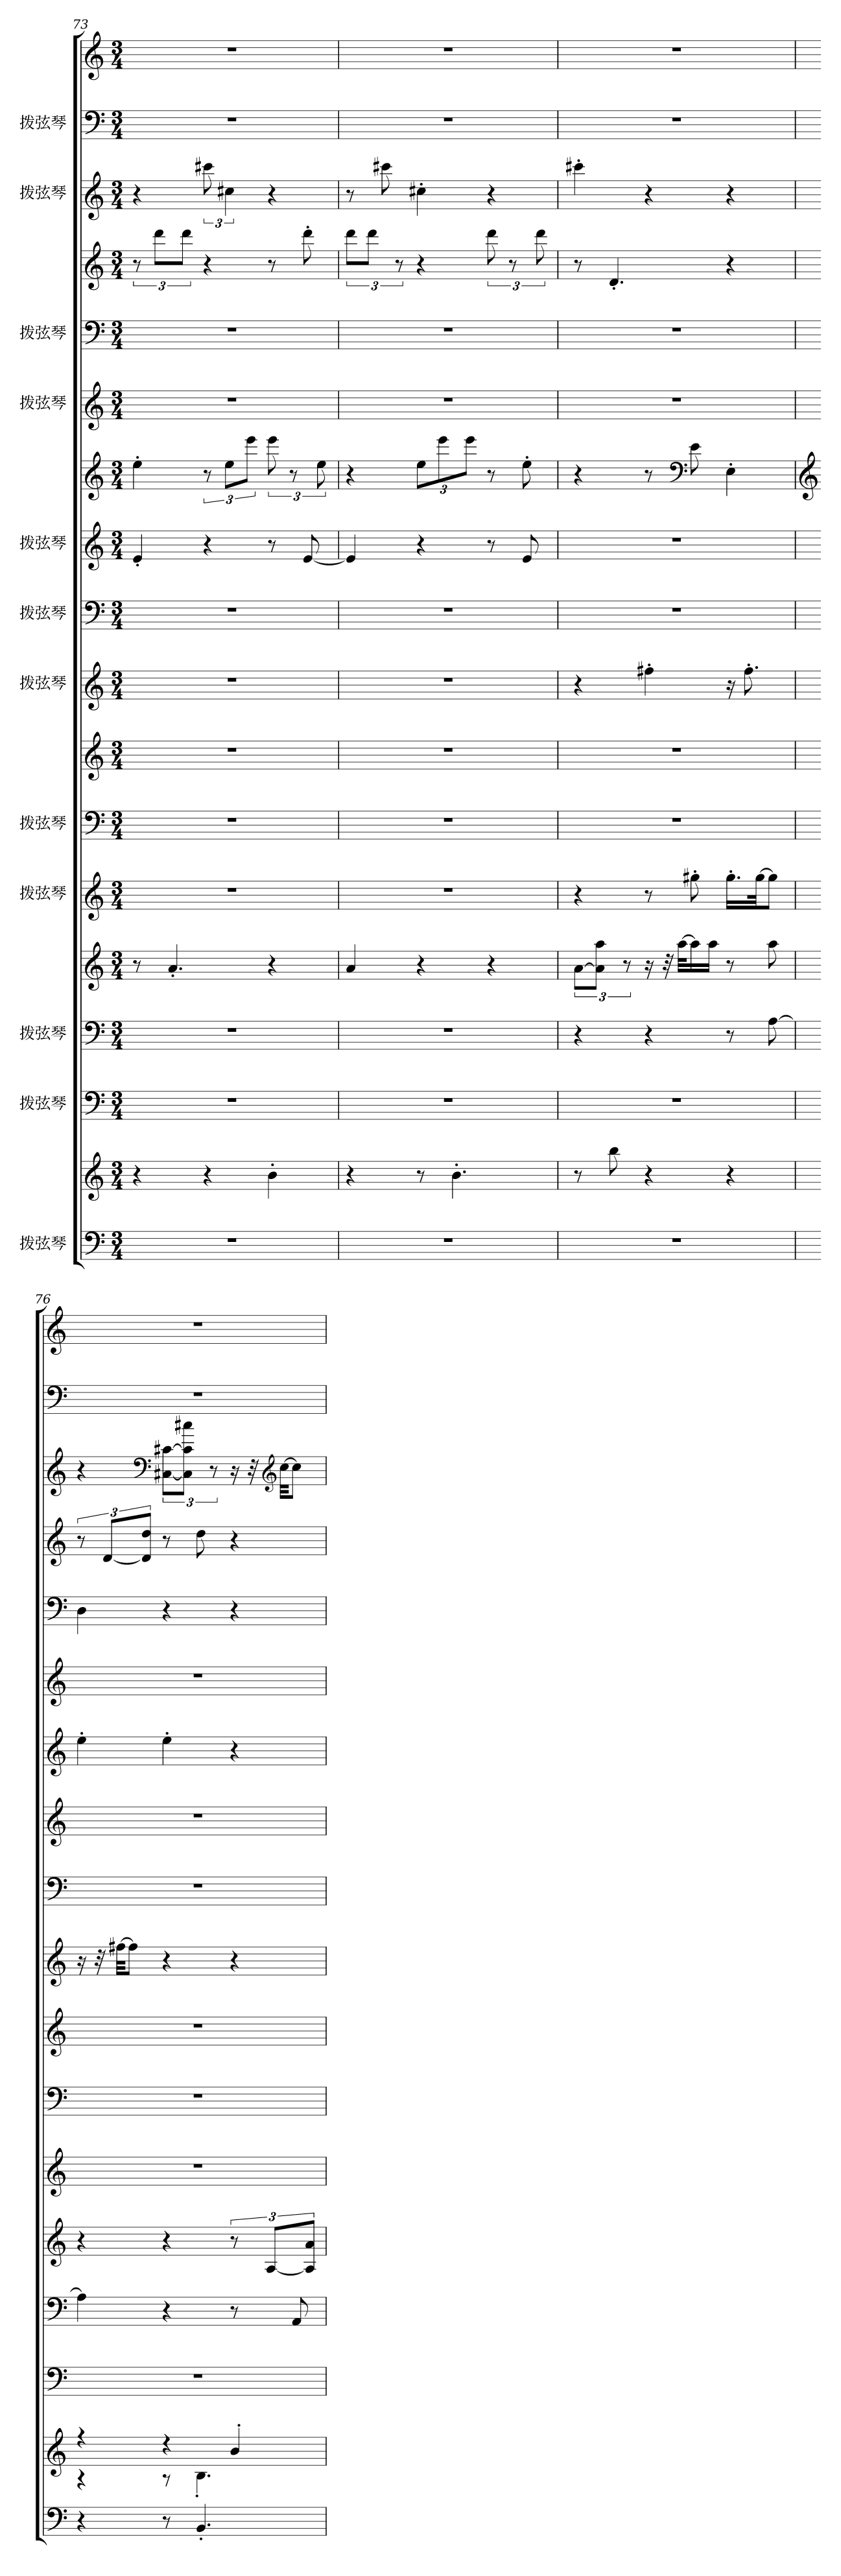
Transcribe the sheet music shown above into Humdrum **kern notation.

**kern	**kern	**kern	**kern	**kern	**kern	**kern	**kern	**kern	**kern	**kern	**kern	**kern	**kern	**kern	**kern	**kern	**kern
*part12	*part12	*part11	*part10	*part10	*part9	*part8	*part8	*part7	*part6	*part5	*part5	*part4	*part3	*part3	*part2	*part1	*part1
*staff18	*staff17	*staff16	*staff15	*staff14	*staff13	*staff12	*staff11	*staff10	*staff9	*staff8	*staff7	*staff6	*staff5	*staff4	*staff3	*staff2	*staff1
*I"拨弦琴	*	*I"拨弦琴	*I"拨弦琴	*	*I"拨弦琴	*I"拨弦琴	*	*I"拨弦琴	*I"拨弦琴	*I"拨弦琴	*	*I"拨弦琴	*I"拨弦琴	*	*I"拨弦琴	*I"拨弦琴	*
*clefF4	*clefG2	*clefF4	*clefF4	*clefG2	*clefG2	*clefF4	*clefG2	*clefG2	*clefF4	*clefG2	*clefG2	*clefG2	*clefF4	*clefG2	*clefG2	*clefF4	*clefG2
*k[]	*k[]	*k[]	*k[]	*k[]	*k[]	*k[]	*k[]	*k[]	*k[]	*k[]	*k[]	*k[]	*k[]	*k[]	*k[]	*k[]	*k[]
*M3/4	*M3/4	*M3/4	*M3/4	*M3/4	*M3/4	*M3/4	*M3/4	*M3/4	*M3/4	*M3/4	*M3/4	*M3/4	*M3/4	*M3/4	*M3/4	*M3/4	*M3/4
=73	=73	=73	=73	=73	=73	=73	=73	=73	=73	=73	=73	=73	=73	=73	=73	=73	=73
2.r	4r	2.r	2.r	8r	2.r	2.r	2.r	2.r	2.r	4e'/	4ee'\	2.r	2.r	12r	4r	2.r	2.r
.	.	.	.	.	.	.	.	.	.	.	.	.	.	12ddd\L	.	.	.
.	.	.	.	4.a'/	.	.	.	.	.	.	.	.	.	.	.	.	.
.	.	.	.	.	.	.	.	.	.	.	.	.	.	12ddd\J	.	.	.
.	4r	.	.	.	.	.	.	.	.	4r	12r	.	.	4r	12ccc#X\	.	.
.	.	.	.	.	.	.	.	.	.	.	12ee\L	.	.	.	6cc#X\	.	.
.	.	.	.	.	.	.	.	.	.	.	12eee\J	.	.	.	.	.	.
.	4b'\	.	.	4r	.	.	.	.	.	8r	12eee\	.	.	8r	4r	.	.
.	.	.	.	.	.	.	.	.	.	.	12r	.	.	.	.	.	.
.	.	.	.	.	.	.	.	.	.	[8e/	.	.	.	8ddd'\	.	.	.
.	.	.	.	.	.	.	.	.	.	.	12ee\	.	.	.	.	.	.
!!LO:PB:g=z
=74	=74	=74	=74	=74	=74	=74	=74	=74	=74	=74	=74	=74	=74	=74	=74	=74	=74
2.r	4r	2.r	2.r	4a/	2.r	2.r	2.r	2.r	2.r	4e/]	4r	2.r	2.r	12ddd\L	8r	2.r	2.r
.	.	.	.	.	.	.	.	.	.	.	.	.	.	12ddd\J	.	.	.
.	.	.	.	.	.	.	.	.	.	.	.	.	.	.	8ccc#X\	.	.
.	.	.	.	.	.	.	.	.	.	.	.	.	.	12r	.	.	.
*	*	*	*	*	*	*	*	*	*	*	*Xbrackettup	*	*	*	*	*	*
.	8r	.	.	4r	.	.	.	.	.	4r	12ee\L	.	.	4r	4cc#X'\	.	.
.	.	.	.	.	.	.	.	.	.	.	12eee\	.	.	.	.	.	.
.	4.b'\	.	.	.	.	.	.	.	.	.	.	.	.	.	.	.	.
.	.	.	.	.	.	.	.	.	.	.	12eee\J	.	.	.	.	.	.
.	.	.	.	4r	.	.	.	.	.	8r	8r	.	.	12ddd\	4r	.	.
.	.	.	.	.	.	.	.	.	.	.	.	.	.	12r	.	.	.
.	.	.	.	.	.	.	.	.	.	8e/	8ee'\	.	.	.	.	.	.
.	.	.	.	.	.	.	.	.	.	.	.	.	.	12ddd\	.	.	.
=75	=75	=75	=75	=75	=75	=75	=75	=75	=75	=75	=75	=75	=75	=75	=75	=75	=75
2.r	8r	2.r	4r	[12a\L	4r	2.r	2.r	4r	2.r	2.r	4r	2.r	2.r	8r	4ccc#X'\	2.r	2.r
.	.	.	.	12a\] 12aa\J	.	.	.	.	.	.	.	.	.	.	.	.	.
.	8bb\	.	.	.	.	.	.	.	.	.	.	.	.	4.d'/	.	.	.
.	.	.	.	12r	.	.	.	.	.	.	.	.	.	.	.	.	.
.	4r	.	4r	16r	8r	.	.	4ff#X'\	.	.	8r	.	.	.	4r	.	.
.	.	.	.	32r	.	.	.	.	.	.	.	.	.	.	.	.	.
.	.	.	.	[32aa\KLL	.	.	.	.	.	.	.	.	.	.	.	.	.
*	*	*	*	*	*	*	*	*	*	*	*clefF4	*	*	*	*	*	*
.	.	.	.	16aa\]	8gg#X'\	.	.	.	.	.	8e\	.	.	.	.	.	.
.	.	.	.	16aa\JJ	.	.	.	.	.	.	.	.	.	.	.	.	.
.	4r	.	8r	8r	16.gg#'\LL	.	.	16r	.	.	4E'\	.	.	4r	4r	.	.
.	.	.	.	.	.	.	.	8.ff#'\	.	.	.	.	.	.	.	.	.
.	.	.	.	.	[32gg#\JK	.	.	.	.	.	.	.	.	.	.	.	.
.	.	.	[8A\	8aa\	8gg#\J]	.	.	.	.	.	.	.	.	.	.	.	.
=76	=76	=76	=76	=76	=76	=76	=76	=76	=76	=76	=76	=76	=76	=76	=76	=76	=76
*	*	*	*	*	*	*	*	*	*	*	*clefG2	*	*	*	*	*	*
*	*^	*	*	*	*	*	*	*	*	*	*	*	*	*	*	*	*
4r	4r	4r	2.r	4A\]	4r	2.r	2.r	2.r	16r	2.r	2.r	4ee'\	2.r	4D\	12r	4r	2.r	2.r
.	.	.	.	.	.	.	.	.	32r	.	.	.	.	.	.	.	.	.
.	.	.	.	.	.	.	.	.	.	.	.	.	.	.	[12d/L	.	.	.
.	.	.	.	.	.	.	.	.	[32ff#X\KKL	.	.	.	.	.	.	.	.	.
.	.	.	.	.	.	.	.	.	8ff#\J]	.	.	.	.	.	.	.	.	.
.	.	.	.	.	.	.	.	.	.	.	.	.	.	.	12d/] 12dd/J	.	.	.
*	*	*	*	*	*	*	*	*	*	*	*	*	*	*	*	*clefF4	*	*
8r	4r	8r	.	4r	4r	.	.	.	4r	.	.	4ee'\	.	4r	8r	[12C#X\ [12c#X\L	.	.
.	.	.	.	.	.	.	.	.	.	.	.	.	.	.	.	12C#\] 12c#\] 12cc#X\J	.	.
4.BB'/	.	4.B'\	.	.	.	.	.	.	.	.	.	.	.	.	8dd\	.	.	.
.	.	.	.	.	.	.	.	.	.	.	.	.	.	.	.	12r	.	.
.	4b'/	.	.	8r	12r	.	.	.	4r	.	.	4r	.	4r	4r	16r	.	.
.	.	.	.	.	.	.	.	.	.	.	.	.	.	.	.	32r	.	.
.	.	.	.	.	[12A/L	.	.	.	.	.	.	.	.	.	.	.	.	.
*	*	*	*	*	*	*	*	*	*	*	*	*	*	*	*	*clefG2	*	*
.	.	.	.	.	.	.	.	.	.	.	.	.	.	.	.	[32cc#\KKL	.	.
.	.	.	.	8AA/	.	.	.	.	.	.	.	.	.	.	.	8cc#\J]	.	.
.	.	.	.	.	12A/] 12a/J	.	.	.	.	.	.	.	.	.	.	.	.	.
*	*v	*v	*	*	*	*	*	*	*	*	*	*	*	*	*	*	*	*
=	=	=	=	=	=	=	=	=	=	=	=	=	=	=	=	=	=
*-	*-	*-	*-	*-	*-	*-	*-	*-	*-	*-	*-	*-	*-	*-	*-	*-	*-
